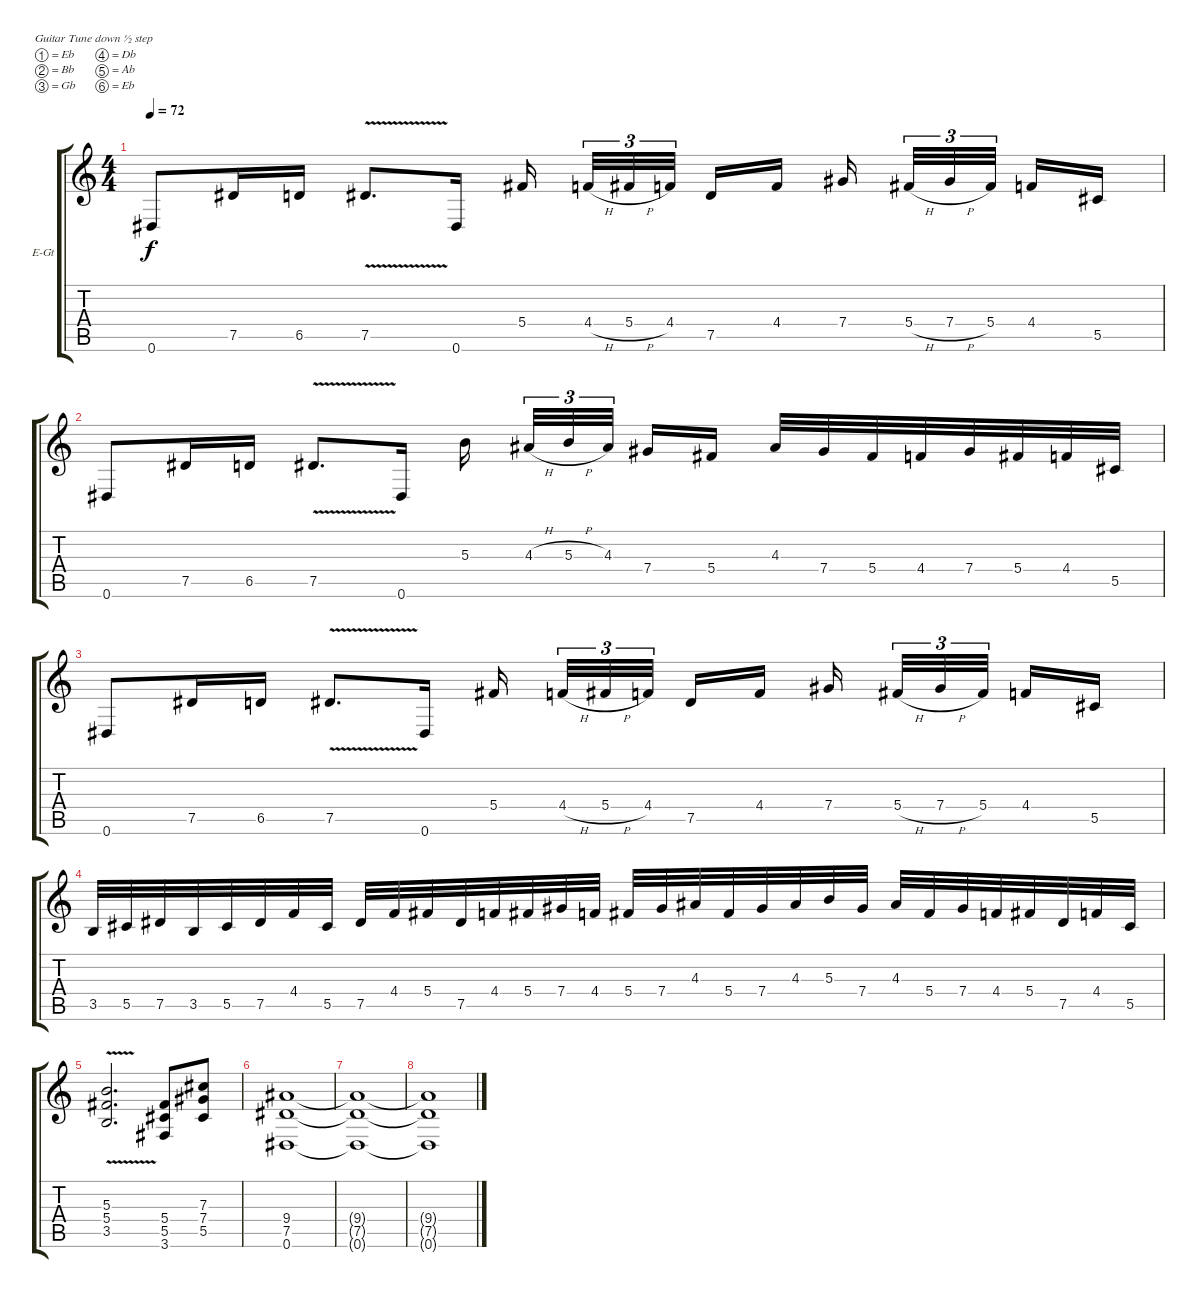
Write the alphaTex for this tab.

\bracketExtendMode groupsimilarinstruments
\firstSystemTrackNameOrientation horizontal
\otherSystemsTrackNameOrientation horizontal
\track ("Rhythm Guitar" "E-Gt") {instrument overdrivenguitar}
\staff {score tabs}
\tuning (Eb4 Bb3 Gb3 Db3 Ab2 Eb2)
\ts (4 4)
\tempo 72
\clef g2
\ks c
0.6.8{dy f} 7.5.16 6.5.16 7.5{v}.8{d} 0.6.16 5.4.16 4.4{h}.32{tu (3 2)} 5.4{h}.32{tu (3 2)} 4.4.32{tu (3 2)} 7.5.16 4.4.16 7.4.16 5.4{h}.32{tu (3 2)} 7.4{h}.32{tu (3 2)} 5.4.32{tu (3 2)} 4.4.16 5.5.16 |
0.6.8 7.5.16 6.5.16 7.5{v}.8{d} 0.6.16 5.3.16 4.3{h}.32{tu (3 2)} 5.3{h}.32{tu (3 2)} 4.3.32{tu (3 2)} 7.4.16 5.4.16 4.3.32 7.4.32 5.4.32 4.4.32 7.4.32 5.4.32 4.4.32 5.5.32 |
0.6.8 7.5.16 6.5.16 7.5{v}.8{d} 0.6.16 5.4.16 4.4{h}.32{tu (3 2)} 5.4{h}.32{tu (3 2)} 4.4.32{tu (3 2)} 7.5.16 4.4.16 7.4.16 5.4{h}.32{tu (3 2)} 7.4{h}.32{tu (3 2)} 5.4.32{tu (3 2)} 4.4.16 5.5.16 |
3.5.32 5.5.32 7.5.32 3.5.32 5.5.32 7.5.32 4.4.32 5.5.32 7.5.32 4.4.32 5.4.32 7.5.32 4.4.32 5.4.32 7.4.32 4.4.32 5.4.32 7.4.32 4.3.32 5.4.32 7.4.32 4.3.32 5.3.32 7.4.32 4.3.32 5.4.32 7.4.32 4.4.32 5.4.32 7.5.32 4.4.32 5.5.32 |
(5.3{v} 5.4{v} 3.5{v}).2{d} (5.4 5.5 3.6).8 (7.3 7.4 5.5).8 |
(9.4 7.5 0.6).1 |
(9.4{t} 7.5{t} 0.6{t}).1 |
(9.4{t} 7.5{t} 0.6{t}).1
